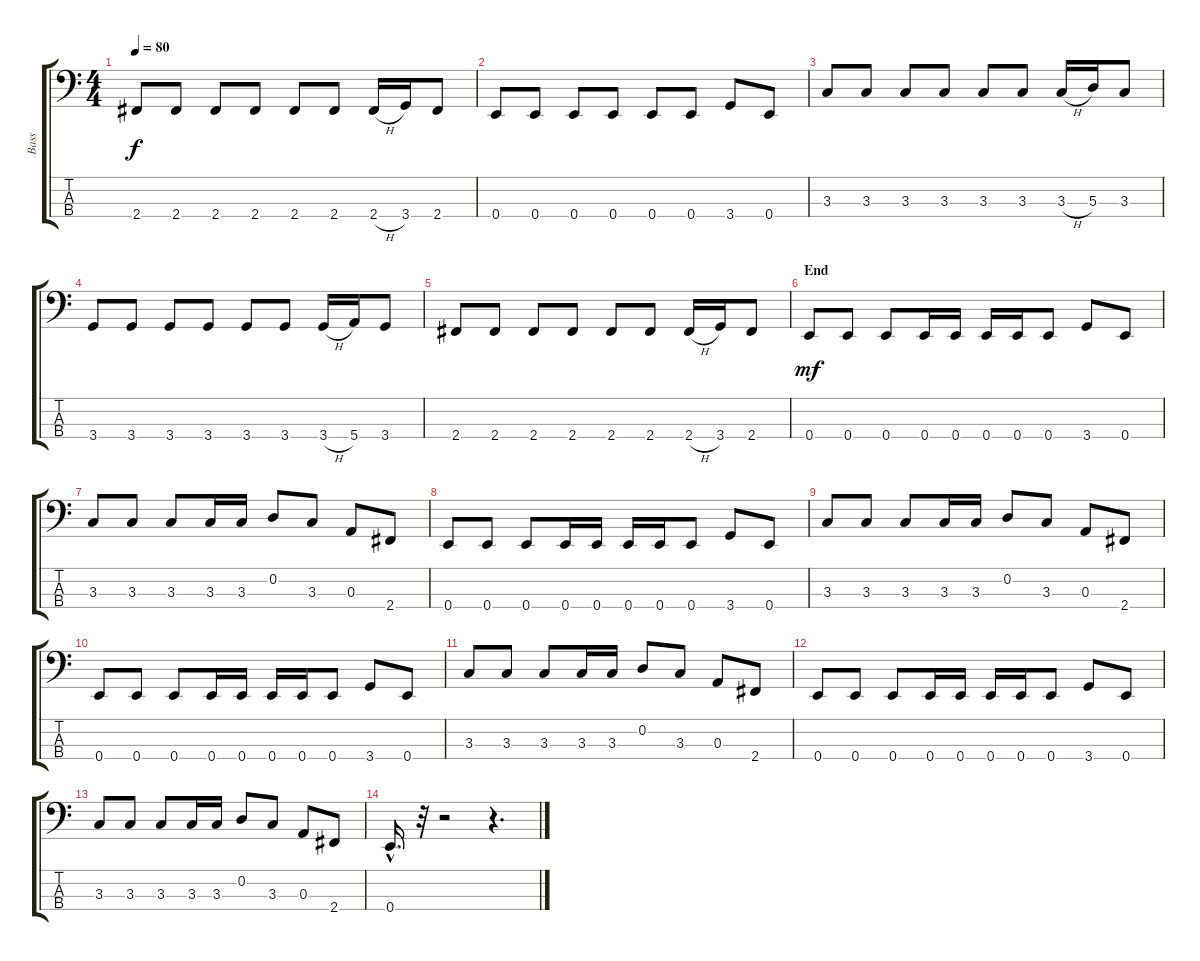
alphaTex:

\track ("Bass" "Bass") {instrument electricbasspick}
\staff {score tabs}
\tuning (G2 D2 A1 E1) {hide}
\ts (4 4)
\tempo 80
\clef f4
\ks c
2.4.8{dy f} 2.4.8 2.4.8 2.4.8 2.4.8 2.4.8 2.4{h}.16 3.4.16 2.4.8 |
0.4.8 0.4.8 0.4.8 0.4.8 0.4.8 0.4.8 3.4.8 0.4.8 |
3.3.8 3.3.8 3.3.8 3.3.8 3.3.8 3.3.8 3.3{h}.16 5.3.16 3.3.8 |
3.4.8 3.4.8 3.4.8 3.4.8 3.4.8 3.4.8 3.4{h}.16 5.4.16 3.4.8 |
2.4.8 2.4.8 2.4.8 2.4.8 2.4.8 2.4.8 2.4{h}.16 3.4.16 2.4.8 |
\section ("" "End")
0.4.8{dy mf} 0.4.8 0.4.8 0.4.16 0.4.16 0.4.16 0.4.16 0.4.8 3.4.8 0.4.8 |
3.3.8 3.3.8 3.3.8 3.3.16 3.3.16 0.2.8 3.3.8 0.3.8 2.4.8 |
0.4.8 0.4.8 0.4.8 0.4.16 0.4.16 0.4.16 0.4.16 0.4.8 3.4.8 0.4.8 |
3.3.8 3.3.8 3.3.8 3.3.16 3.3.16 0.2.8 3.3.8 0.3.8 2.4.8 |
0.4.8 0.4.8 0.4.8 0.4.16 0.4.16 0.4.16 0.4.16 0.4.8 3.4.8 0.4.8 |
3.3.8 3.3.8 3.3.8 3.3.16 3.3.16 0.2.8 3.3.8 0.3.8 2.4.8 |
0.4.8 0.4.8 0.4.8 0.4.16 0.4.16 0.4.16 0.4.16 0.4.8 3.4.8 0.4.8 |
3.3.8 3.3.8 3.3.8 3.3.16 3.3.16 0.2.8 3.3.8 0.3.8 2.4.8 |
0.4{hac}.16{d} r.32 r.2 r.4{d}
